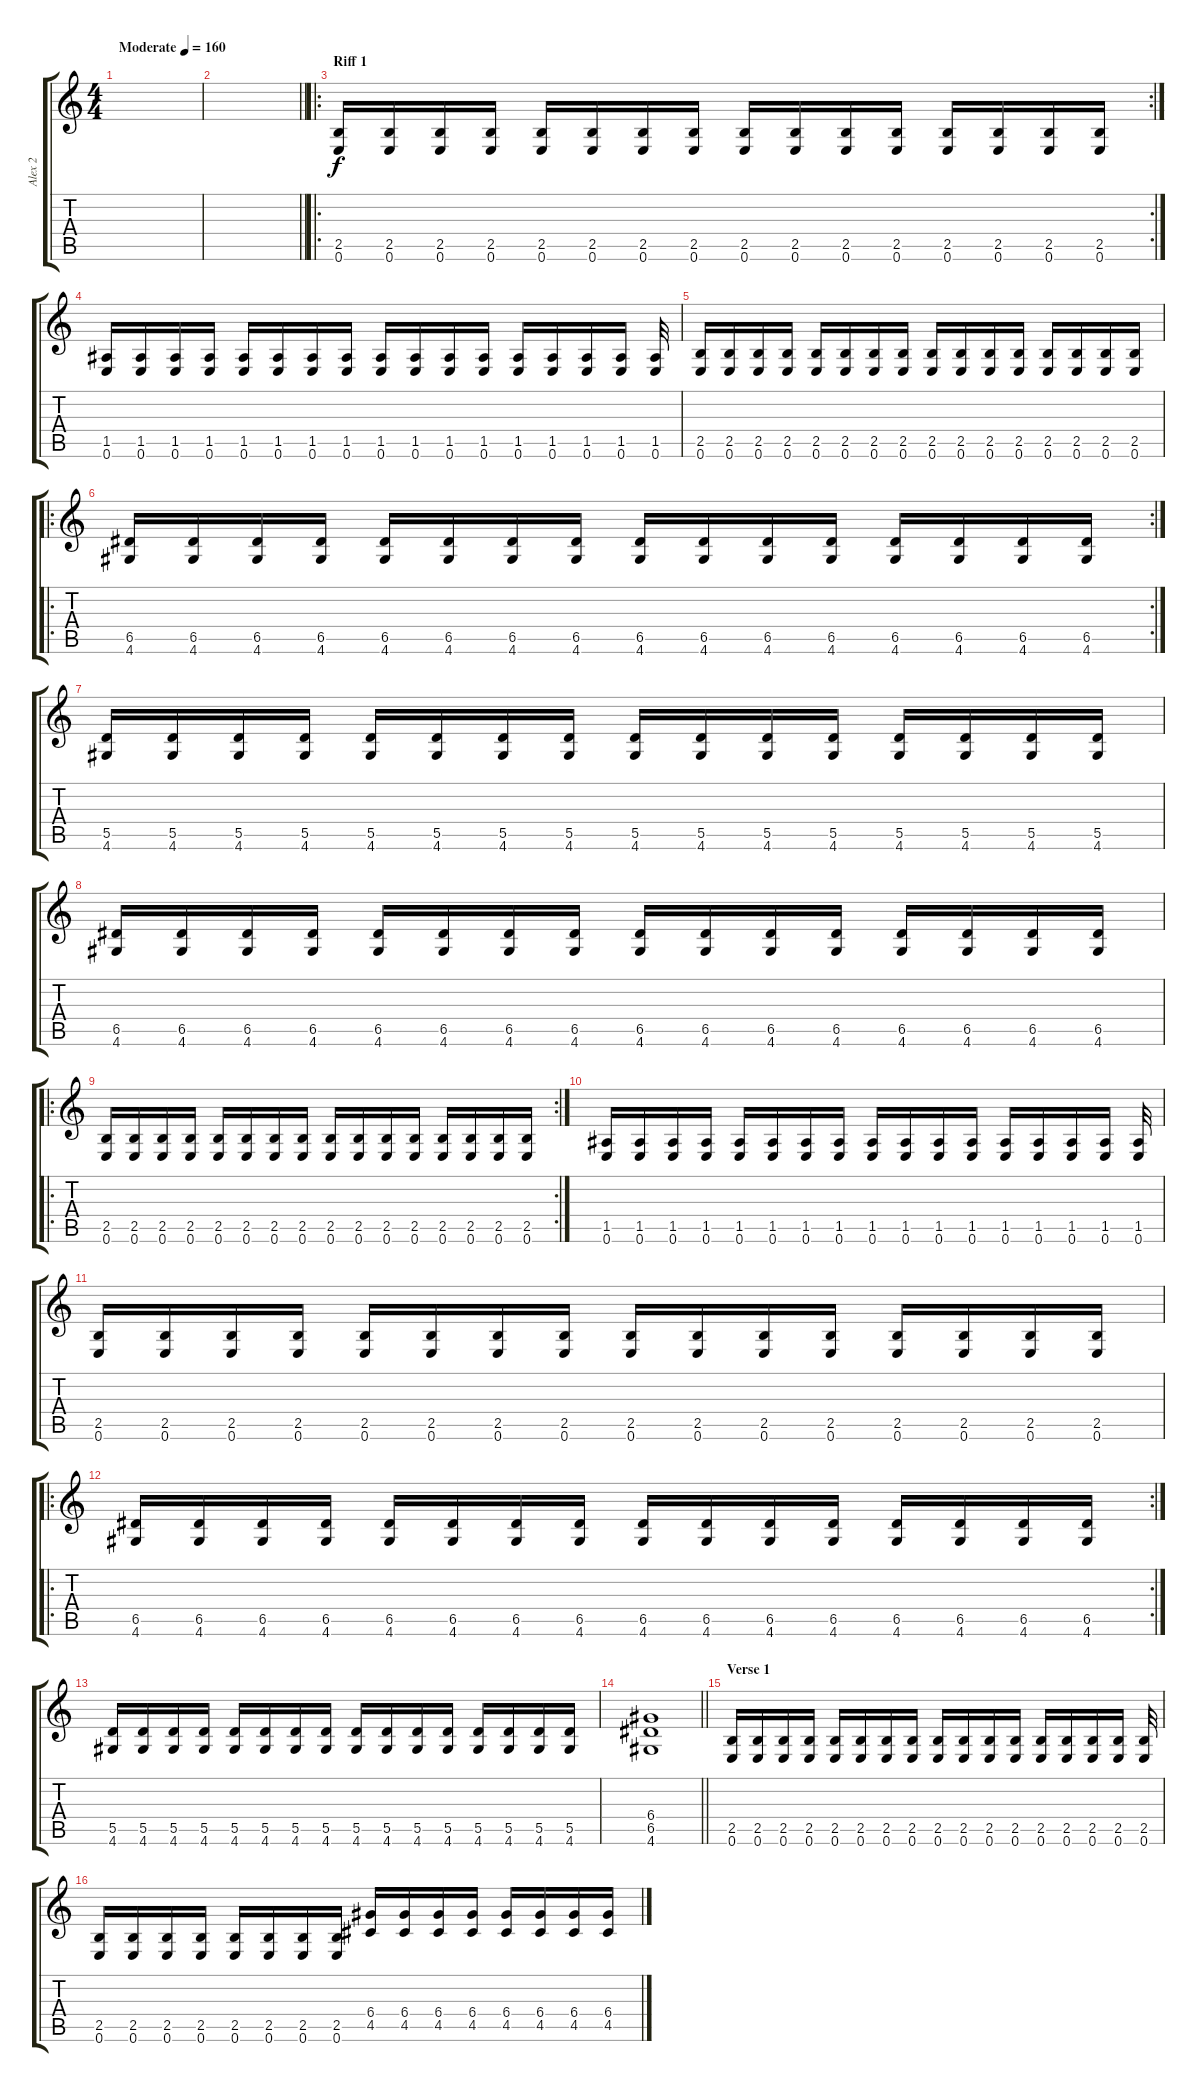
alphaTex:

\track ("Alex 2" "Alex 2") {instrument overdrivenguitar}
\staff {score tabs}
\tuning (E4 B3 G3 D3 A2 E2) {hide}
\ts (4 4)
\tempo (160 "Moderate")
\clef g2
\ks c
|
\barLineRight lightlight
|
\ro
\rc 2
\section ("" "Riff 1")
(2.5 0.6).16 (2.5 0.6).16 (2.5 0.6).16 (2.5 0.6).16 (2.5 0.6).16 (2.5 0.6).16 (2.5 0.6).16 (2.5 0.6).16 (2.5 0.6).16 (2.5 0.6).16 (2.5 0.6).16 (2.5 0.6).16 (2.5 0.6).16 (2.5 0.6).16 (2.5 0.6).16 (2.5 0.6).16 |
(1.5 0.6).16 (1.5 0.6).16 (1.5 0.6).16 (1.5 0.6).16 (1.5 0.6).16 (1.5 0.6).16 (1.5 0.6).16 (1.5 0.6).16 (1.5 0.6).16 (1.5 0.6).16 (1.5 0.6).16 (1.5 0.6).16 (1.5 0.6).16 (1.5 0.6).16 (1.5 0.6).16 (1.5 0.6).16 (1.5 0.6).32 |
(2.5 0.6).16 (2.5 0.6).16 (2.5 0.6).16 (2.5 0.6).16 (2.5 0.6).16 (2.5 0.6).16 (2.5 0.6).16 (2.5 0.6).16 (2.5 0.6).16 (2.5 0.6).16 (2.5 0.6).16 (2.5 0.6).16 (2.5 0.6).16 (2.5 0.6).16 (2.5 0.6).16 (2.5 0.6).16 |
\ro
\rc 2
(6.5 4.6).16 (6.5 4.6).16 (6.5 4.6).16 (6.5 4.6).16 (6.5 4.6).16 (6.5 4.6).16 (6.5 4.6).16 (6.5 4.6).16 (6.5 4.6).16 (6.5 4.6).16 (6.5 4.6).16 (6.5 4.6).16 (6.5 4.6).16 (6.5 4.6).16 (6.5 4.6).16 (6.5 4.6).16 |
(5.5 4.6).16 (5.5 4.6).16 (5.5 4.6).16 (5.5 4.6).16 (5.5 4.6).16 (5.5 4.6).16 (5.5 4.6).16 (5.5 4.6).16 (5.5 4.6).16 (5.5 4.6).16 (5.5 4.6).16 (5.5 4.6).16 (5.5 4.6).16 (5.5 4.6).16 (5.5 4.6).16 (5.5 4.6).16 |
(6.5 4.6).16 (6.5 4.6).16 (6.5 4.6).16 (6.5 4.6).16 (6.5 4.6).16 (6.5 4.6).16 (6.5 4.6).16 (6.5 4.6).16 (6.5 4.6).16 (6.5 4.6).16 (6.5 4.6).16 (6.5 4.6).16 (6.5 4.6).16 (6.5 4.6).16 (6.5 4.6).16 (6.5 4.6).16 |
\ro
\rc 2
(2.5 0.6).16 (2.5 0.6).16 (2.5 0.6).16 (2.5 0.6).16 (2.5 0.6).16 (2.5 0.6).16 (2.5 0.6).16 (2.5 0.6).16 (2.5 0.6).16 (2.5 0.6).16 (2.5 0.6).16 (2.5 0.6).16 (2.5 0.6).16 (2.5 0.6).16 (2.5 0.6).16 (2.5 0.6).16 |
(1.5 0.6).16 (1.5 0.6).16 (1.5 0.6).16 (1.5 0.6).16 (1.5 0.6).16 (1.5 0.6).16 (1.5 0.6).16 (1.5 0.6).16 (1.5 0.6).16 (1.5 0.6).16 (1.5 0.6).16 (1.5 0.6).16 (1.5 0.6).16 (1.5 0.6).16 (1.5 0.6).16 (1.5 0.6).16 (1.5 0.6).32 |
(2.5 0.6).16 (2.5 0.6).16 (2.5 0.6).16 (2.5 0.6).16 (2.5 0.6).16 (2.5 0.6).16 (2.5 0.6).16 (2.5 0.6).16 (2.5 0.6).16 (2.5 0.6).16 (2.5 0.6).16 (2.5 0.6).16 (2.5 0.6).16 (2.5 0.6).16 (2.5 0.6).16 (2.5 0.6).16 |
\ro
\rc 2
(6.5 4.6).16 (6.5 4.6).16 (6.5 4.6).16 (6.5 4.6).16 (6.5 4.6).16 (6.5 4.6).16 (6.5 4.6).16 (6.5 4.6).16 (6.5 4.6).16 (6.5 4.6).16 (6.5 4.6).16 (6.5 4.6).16 (6.5 4.6).16 (6.5 4.6).16 (6.5 4.6).16 (6.5 4.6).16 |
(5.5 4.6).16 (5.5 4.6).16 (5.5 4.6).16 (5.5 4.6).16 (5.5 4.6).16 (5.5 4.6).16 (5.5 4.6).16 (5.5 4.6).16 (5.5 4.6).16 (5.5 4.6).16 (5.5 4.6).16 (5.5 4.6).16 (5.5 4.6).16 (5.5 4.6).16 (5.5 4.6).16 (5.5 4.6).16 |
\barLineRight lightlight
(6.4 6.5 4.6).1 |
\section ("" "Verse 1")
(2.5 0.6).16 (2.5 0.6).16 (2.5 0.6).16 (2.5 0.6).16 (2.5 0.6).16 (2.5 0.6).16 (2.5 0.6).16 (2.5 0.6).16 (2.5 0.6).16 (2.5 0.6).16 (2.5 0.6).16 (2.5 0.6).16 (2.5 0.6).16 (2.5 0.6).16 (2.5 0.6).16 (2.5 0.6).16 (2.5 0.6).32 |
(2.5 0.6).16 (2.5 0.6).16 (2.5 0.6).16 (2.5 0.6).16 (2.5 0.6).16 (2.5 0.6).16 (2.5 0.6).16 (2.5 0.6).16 (6.4 4.5).16 (6.4 4.5).16 (6.4 4.5).16 (6.4 4.5).16 (6.4 4.5).16 (6.4 4.5).16 (6.4 4.5).16 (6.4 4.5).16
